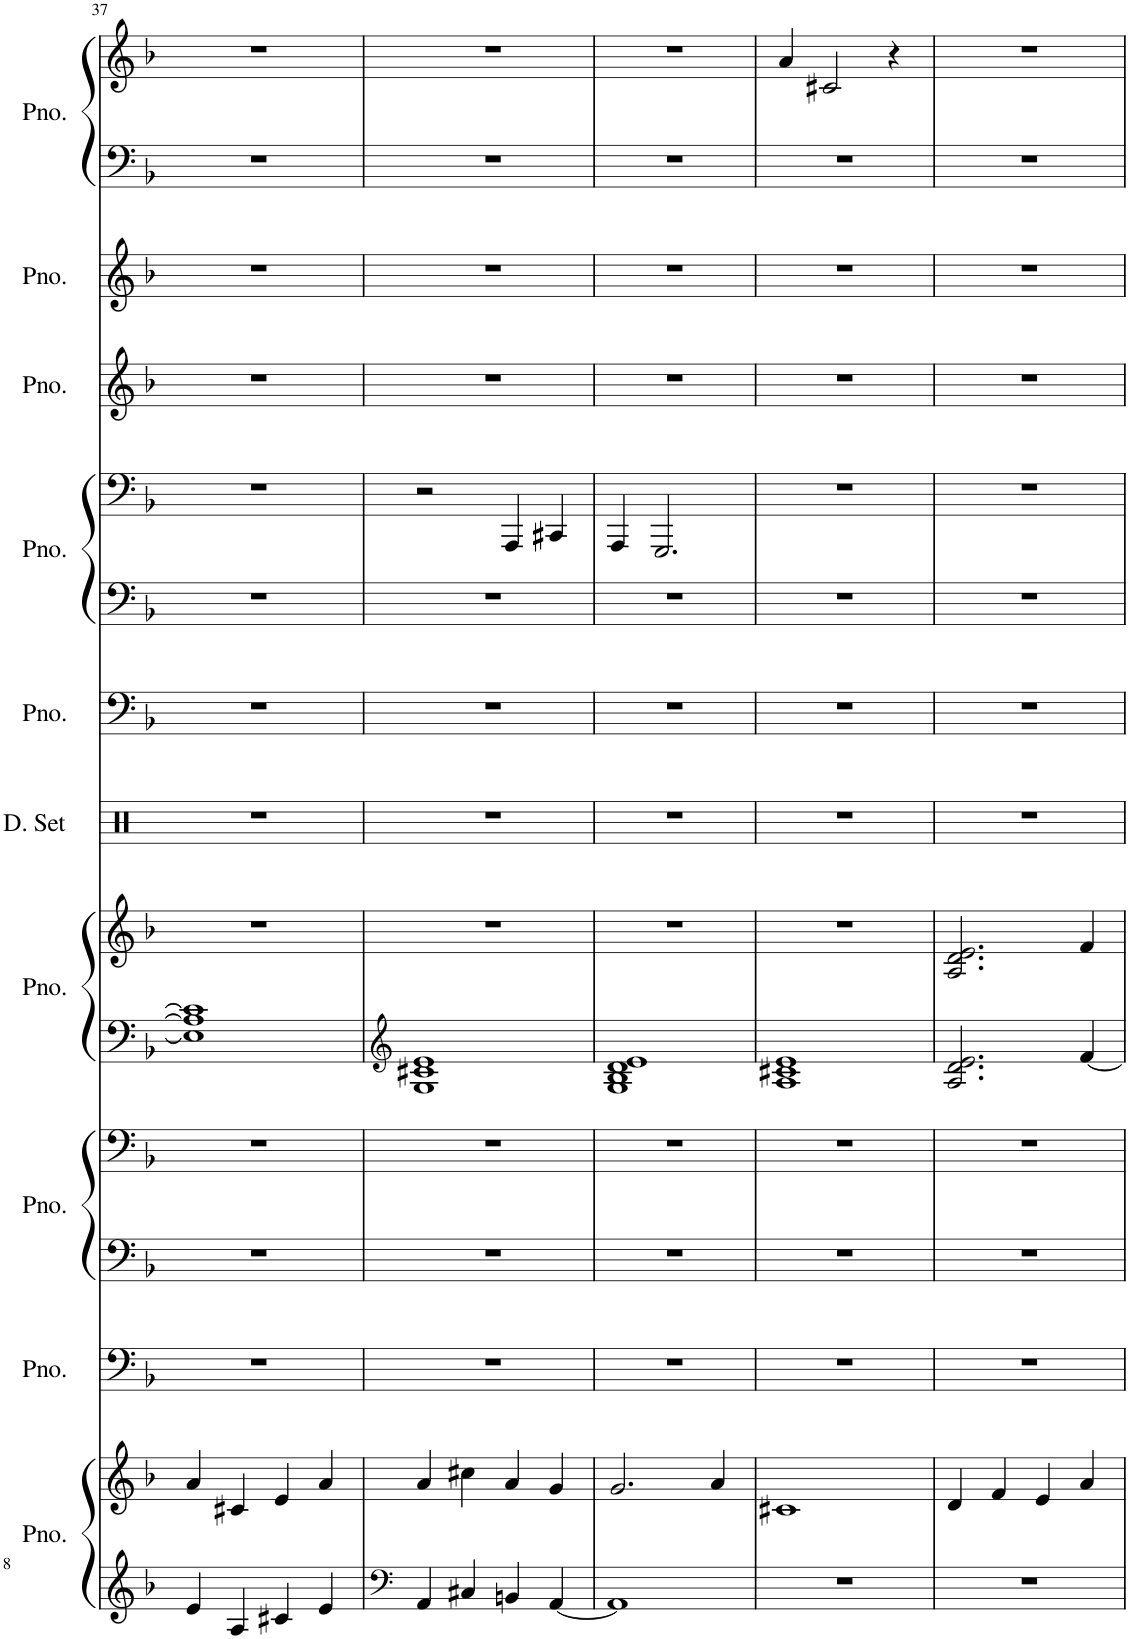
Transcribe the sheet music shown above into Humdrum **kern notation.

**kern	**kern	**kern	**kern	**kern	**kern	**kern	**kern	**kern	**kern	**kern	**kern	**kern	**kern	**kern
*part10	*part10	*part9	*part8	*part8	*part7	*part7	*part6	*part5	*part4	*part4	*part3	*part2	*part1	*part1
*staff15	*staff14	*staff13	*staff12	*staff11	*staff10	*staff9	*staff8	*staff7	*staff6	*staff5	*staff4	*staff3	*staff2	*staff1
*I"Piano, Pf.	*	*I"Piano, Cb.	*I"Piano, Vla.	*	*I"Piano, Vl.I	*	*I"Drumset, Perc.	*I"Piano, Tp.	*I"Piano, Hn.I	*	*I"Piano, Tr.	*I"Piano, Harp	*I"Piano, Fl.	*
*I'Pno.	*	*I'Pno.	*I'Pno.	*	*I'Pno.	*	*I'D. Set	*I'Pno.	*I'Pno.	*	*I'Pno.	*I'Pno.	*I'Pno.	*
!!LO:PB:g=z
*clefG2	*clefG2	*clefF4	*clefF4	*clefF4	*clefF4	*clefG2	*clefX	*clefF4	*clefF4	*clefF4	*clefG2	*clefG2	*clefF4	*clefG2
*k[b-]	*k[b-]	*k[b-]	*k[b-]	*k[b-]	*k[b-]	*k[b-]	*k[]	*k[b-]	*k[b-]	*k[b-]	*k[b-]	*k[b-]	*k[b-]	*k[b-]
*M4/4	*M4/4	*M4/4	*M4/4	*M4/4	*M4/4	*M4/4	*M4/4	*M4/4	*M4/4	*M4/4	*M4/4	*M4/4	*M4/4	*M4/4
=37	=37	=37	=37	=37	=37	=37	=37	=37	=37	=37	=37	=37	=37	=37
4e/	4a/	1r	1r	1r	1E] 1A] 1c#]	1r	1r	1r	1r	1r	1r	1r	1r	1r
4A/	4c#X/	.	.	.	.	.	.	.	.	.	.	.	.	.
4c#X/	4e/	.	.	.	.	.	.	.	.	.	.	.	.	.
4e/	4a/	.	.	.	.	.	.	.	.	.	.	.	.	.
=38	=38	=38	=38	=38	=38	=38	=38	=38	=38	=38	=38	=38	=38	=38
*clefF4	*	*	*	*	*clefG2	*	*	*	*	*	*	*	*	*
4AA/	4a/	1r	1r	1r	1G 1c#X 1e	1r	1r	1r	1r	2r	1r	1r	1r	1r
4C#X/	4cc#X\	.	.	.	.	.	.	.	.	.	.	.	.	.
4BBn/	4a/	.	.	.	.	.	.	.	.	4AAA/	.	.	.	.
[4AA/	4g/	.	.	.	.	.	.	.	.	4CC#X/	.	.	.	.
=39	=39	=39	=39	=39	=39	=39	=39	=39	=39	=39	=39	=39	=39	=39
1AA]	2.g/	1r	1r	1r	1G 1B- 1d 1e	1r	1r	1r	1r	4AAA/	1r	1r	1r	1r
.	.	.	.	.	.	.	.	.	.	2.GGG/	.	.	.	.
.	4a/	.	.	.	.	.	.	.	.	.	.	.	.	.
=40	=40	=40	=40	=40	=40	=40	=40	=40	=40	=40	=40	=40	=40	=40
1r	1c#X	1r	1r	1r	1A 1c#X 1e	1r	1r	1r	1r	1r	1r	1r	1r	4a/
.	.	.	.	.	.	.	.	.	.	.	.	.	.	2c#X/
.	.	.	.	.	.	.	.	.	.	.	.	.	.	4r
=41	=41	=41	=41	=41	=41	=41	=41	=41	=41	=41	=41	=41	=41	=41
1r	4d/	1r	1r	1r	2.A/ 2.d/ 2.e/	2.A/ 2.d/ 2.e/	1r	1r	1r	1r	1r	1r	1r	1r
.	4f/	.	.	.	.	.	.	.	.	.	.	.	.	.
.	4e/	.	.	.	.	.	.	.	.	.	.	.	.	.
.	4a/	.	.	.	[4f/	4f/	.	.	.	.	.	.	.	.
=	=	=	=	=	=	=	=	=	=	=	=	=	=	=
*-	*-	*-	*-	*-	*-	*-	*-	*-	*-	*-	*-	*-	*-	*-
